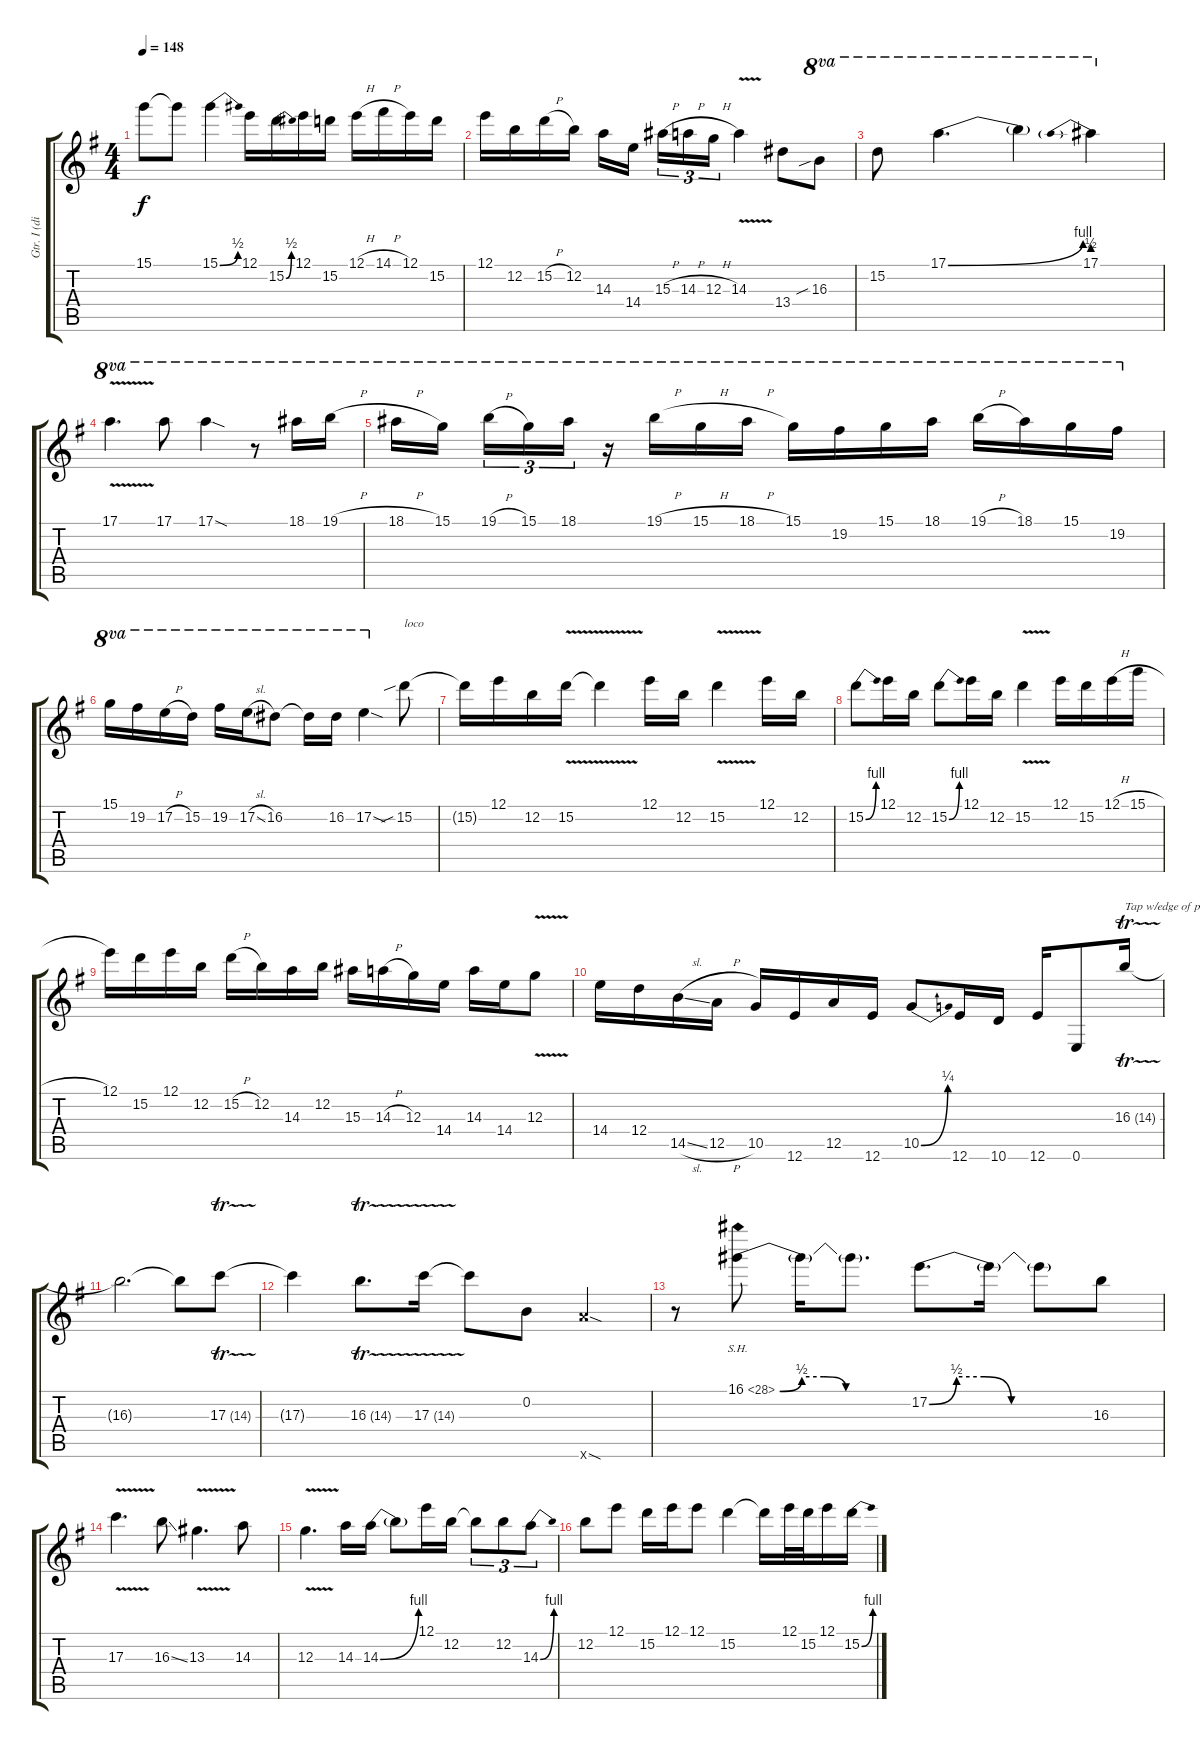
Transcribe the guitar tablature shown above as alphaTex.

\track ("Gtr. I (dist.)" "Gtr. I (di") {instrument distortionguitar}
\staff {score tabs}
\tuning (E4 B3 G3 D3 A2 E2) {hide}
\ts (4 4)
\tempo 148
\clef g2
\ks g
15.1{t}.8{dy f} 15.1{t}.8 15.1{be (bend 0 0 60 2)}.4 12.1.16 15.2{be (bend 0 0 60 2)}.16 12.1.16 15.2.16 12.1{h}.16 14.1{h}.16 12.1.16 15.2.16 |
12.1.16 12.2.16 15.2{h}.16 12.2.16 14.3.16 14.4.16{beam splitsecondary} 15.3{h}.16{tu (3 2)} 14.3{h}.16{tu (3 2)} 12.3{h}.16{tu (3 2)} 14.3{v}.4 13.4.8 16.3{sib}.8{ot 8va} |
15.2.8{ot 8va} 17.1{be (bend 0 0 60 4)}.4{d ot 8va} 17.1{t}.4{ot 8va} 17.1{be (prebend 0 2 60 2)}.4{ot 8va} |
17.1{v}.4{d ot 8va} 17.1.8{ot 8va} 17.1{sod}.4{ot 8va} r.8{ot 8va} 18.1.16{ot 8va} 19.1{h}.16{ot 8va} |
18.1{h}.16{ot 8va} 15.1.16{ot 8va beam splitsecondary} 19.1{h}.16{tu (3 2) ot 8va} 15.1.16{tu (3 2) ot 8va} 18.1.16{tu (3 2) ot 8va} r.16{ot 8va} 19.1{h}.16{ot 8va} 15.1{h}.16{ot 8va} 18.1{h}.16{ot 8va} 15.1.16{ot 8va} 19.2.16{ot 8va} 15.1.16{ot 8va} 18.1.16{ot 8va} 19.1{h}.16{ot 8va} 18.1.16{ot 8va} 15.1.16{ot 8va} 19.2.16{ot 8va} |
15.1.16{ot 8va} 19.2.16{ot 8va} 17.2{h}.16{ot 8va} 15.2.16{ot 8va} 19.2.16{ot 8va} 17.2{sl}.16{ot 8va} 16.2.8{ot 8va} 16.2{t}.16{ot 8va} 16.2.16{ot 8va} 17.2{sod}.4{ot 8va} 15.2{sib}.8{txt "loco"} |
15.2{t}.16 12.1.16 12.2.16 15.2{v}.16 15.2{t}.4 12.1.16 12.2.16 15.2{v}.4 12.1.16 12.2.16 |
15.2{be (bend 0 0 60 4)}.8 12.1.16 12.2.16 15.2{be (bend 0 0 60 4)}.8 12.1.16 12.2.16 15.2{v}.4 12.1.16 15.2.16 12.1{h}.16 15.1{h}.16 |
12.1.16 15.2.16 12.1.16 12.2.16 15.2{h}.16 12.2.16 14.3.16 12.2.16 15.3.16 14.3{h}.16 12.3.16 14.4.16 14.3.16 14.4.16 12.3{v}.8 |
14.4.16 12.4.16 14.5{sl}.16 12.5{h}.16 10.5.16 12.6.16 12.5.16 12.6.16 10.5{be (bend 0 0 60 1)}.8 12.6.16 10.6.16 12.6.16 0.6.8 16.3{tr (14 32)}.16{txt "Tap w/edge of pick"} |
16.3{t}.2{d} 16.3{t}.8 17.3{tr (14 32)}.8 |
17.3{t}.4 16.3{tr (14 32)}.8{d} 17.3{tr (14 32)}.16 17.3{t}.8 0.2.8 17.6{sod x}.4 |
r.8 16.1{be (custom 0 0 10 2 20 2 30 0 60 0) sh 12}.8 16.1{t}.16 16.1{t}.8{d} 17.2{be (custom 0 0 10 2 20 2 30 0 60 0)}.8{d} 17.2{t}.16 17.2{t}.8 16.3.8 |
17.3{v}.4{d} 16.3{ss}.8 13.3{v}.4{d} 14.3.8 |
12.3{v}.4{d} 14.3.16 14.3{be (bend 0 0 60 4)}.16 14.3{t}.8 12.1.16 12.2.16 12.2{t}.8{tu (3 2)} 12.2.8{tu (3 2)} 14.3{be (bend 0 0 60 4)}.8{tu (3 2)} |
12.2.8 12.1.8 15.2.16 12.1.16 12.1.8 15.2.4 15.2{t}.16 12.1.32 15.2.32 12.1.16 15.2{be (bend 0 0 60 4)}.16
